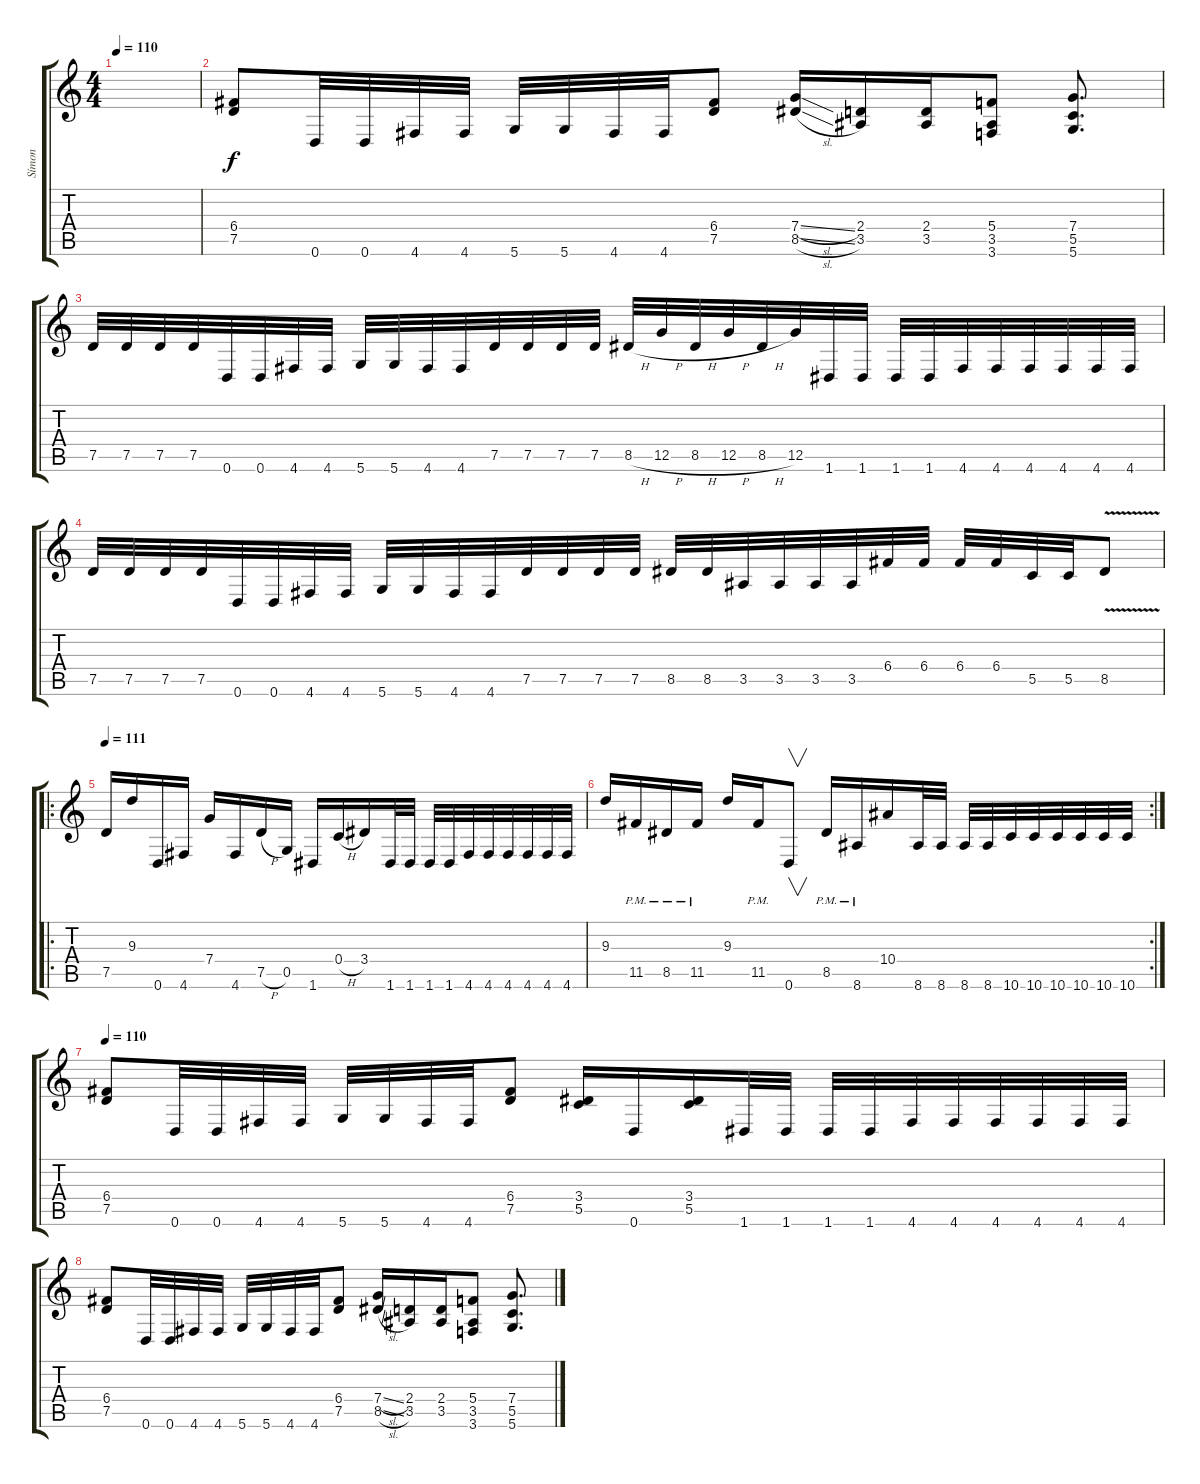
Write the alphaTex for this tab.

\track ("Símon" "Símon") {instrument distortionguitar}
\staff {score tabs}
\tuning (D4 A3 F3 C3 G2 D2) {hide}
\ts (4 4)
\tempo 110
\clef g2
\ks c
|
(6.4 7.5).8 0.6.32 0.6.32 4.6.32 4.6.32 5.6.32 5.6.32 4.6.32 4.6.32 (6.4 7.5).8 (7.4{sl} 8.5{sl}).16 (2.4 3.5).16 (2.4 3.5).16 (5.4 3.5 3.6).8 (7.4 5.5 5.6).8{d} |
7.5.32 7.5.32 7.5.32 7.5.32 0.6.32 0.6.32 4.6.32 4.6.32 5.6.32 5.6.32 4.6.32 4.6.32 7.5.32 7.5.32 7.5.32 7.5.32 8.5{h}.32 12.5{h}.32 8.5{h}.32 12.5{h}.32 8.5{h}.32 12.5.32 1.6.32 1.6.32 1.6.32 1.6.32 4.6.32 4.6.32 4.6.32 4.6.32 4.6.32 4.6.32 |
7.5.32 7.5.32 7.5.32 7.5.32 0.6.32 0.6.32 4.6.32 4.6.32 5.6.32 5.6.32 4.6.32 4.6.32 7.5.32 7.5.32 7.5.32 7.5.32 8.5.32 8.5.32 3.5.32 3.5.32 3.5.32 3.5.32 6.4.32 6.4.32 6.4.32 6.4.32 5.5.32 5.5.32 8.5{v}.8 |
\ro
\tempo 113
\tempo 111
7.5.16 9.3.16 0.6.16 4.6.16 7.4.16 4.6.16 7.5{h}.16 0.5.16 1.6.16 0.4{h}.16 3.4.16 1.6.32 1.6.32 1.6.32 1.6.32 4.6.32 4.6.32 4.6.32 4.6.32 4.6.32 4.6.32 |
\rc 2
9.3.16 11.5{pm}.16 8.5{pm}.16 11.5{pm}.16 9.3.16 11.5{pm}.16 0.6.8{v} 8.5{pm}.16 8.6{pm}.16 10.4.16 8.6.32 8.6.32 8.6.32 8.6.32 10.6.32 10.6.32 10.6.32 10.6.32 10.6.32 10.6.32 |
\tempo 110
(6.4 7.5).8 0.6.32 0.6.32 4.6.32 4.6.32 5.6.32 5.6.32 4.6.32 4.6.32 (6.4 7.5).8 (3.4 5.5).16 0.6.16 (3.4 5.5).16 1.6.32 1.6.32 1.6.32 1.6.32 4.6.32 4.6.32 4.6.32 4.6.32 4.6.32 4.6.32 |
(6.4 7.5).8 0.6.32 0.6.32 4.6.32 4.6.32 5.6.32 5.6.32 4.6.32 4.6.32 (6.4 7.5).8 (7.4{sl} 8.5{sl}).16 (2.4 3.5).16 (2.4 3.5).16 (5.4 3.5 3.6).8 (7.4 5.5 5.6).8{d}
